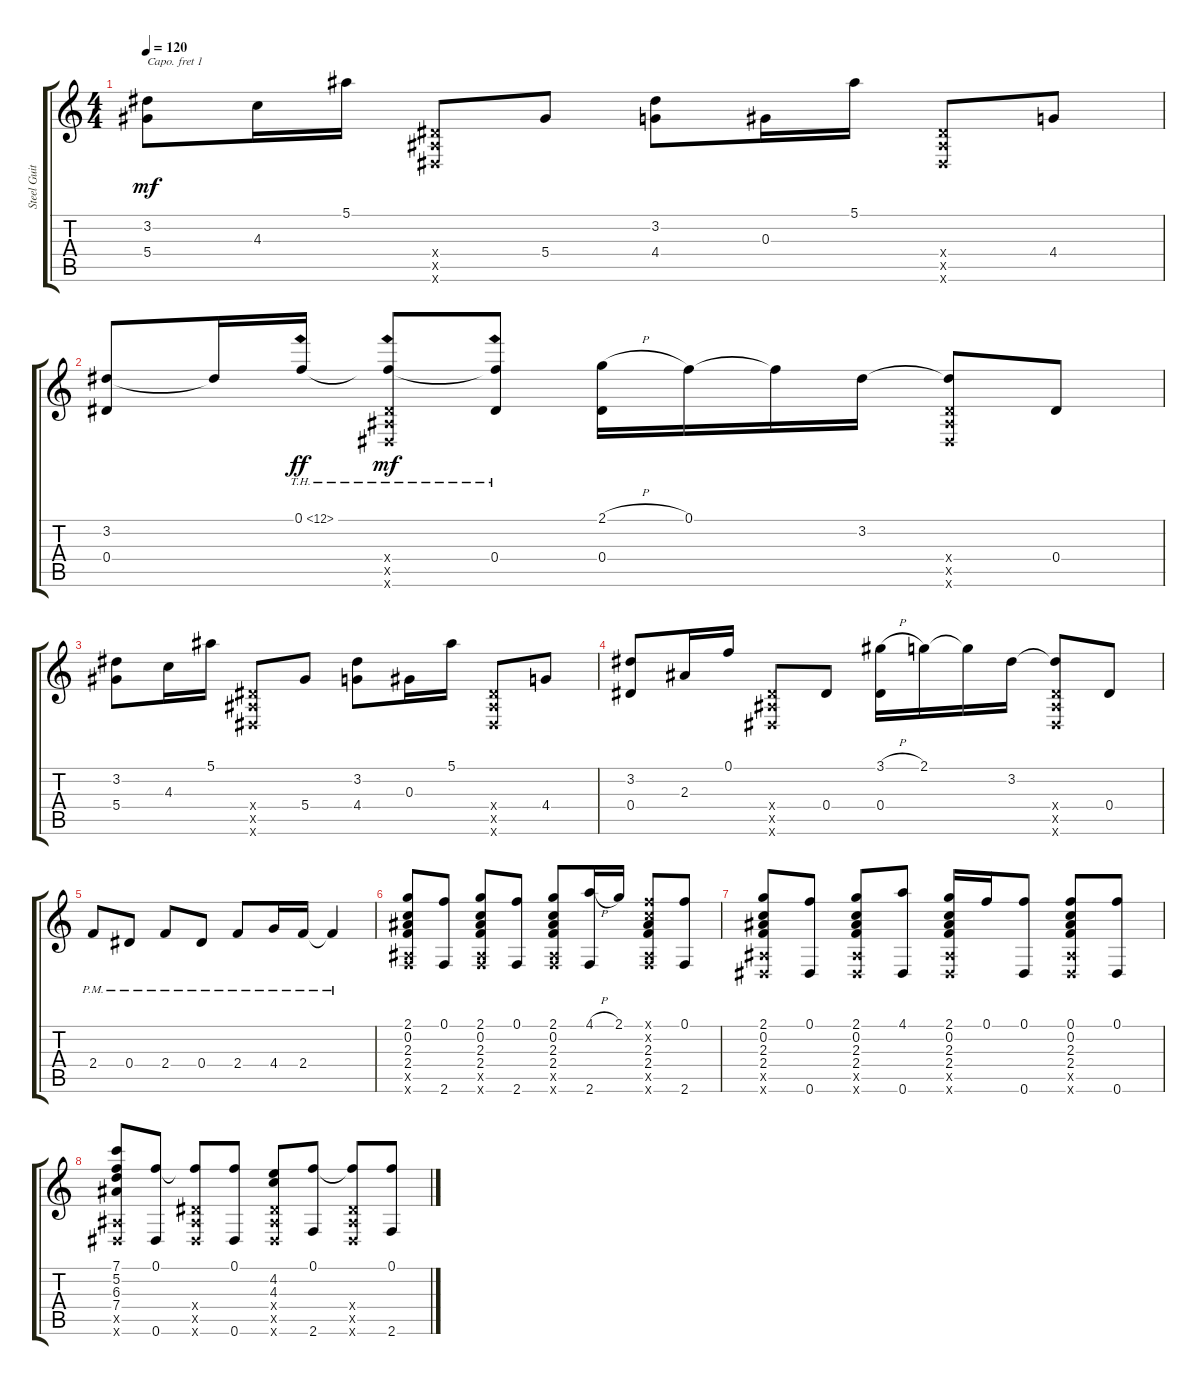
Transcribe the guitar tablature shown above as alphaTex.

\track ("Steel Guitar" "Steel Guit") {instrument acousticguitarsteel}
\staff {score tabs}
\capo 1
\tuning (E4 B3 G3 D3 A2 D2) {hide}
\ts (4 4)
\tempo 120
\clef g2
\ks c
(3.2 5.4).8{dy mf} 4.3.16 5.1.16 (0.4{x} 0.5{x} 0.6{x}).8 5.4.8 (3.2 4.4).8 0.3.16 5.1.16 (0.4{x} 0.5{x} 0.6{x}).8 4.4.8 |
(3.2 0.4).8 3.2{t}.16 0.1{th 12}.16{dy ff} (0.1{th 12 t} 0.4{x} 0.5{x} 0.6{x}).8{dy mf} (0.1{th 12 t} 0.4).8 (2.1{h} 0.4).16 0.1.16 0.1{t}.16 3.2.16 (3.2{t} 0.4{x} 0.5{x} 0.6{x}).8 0.4.8 |
(3.2 5.4).8 4.3.16 5.1.16 (0.4{x} 0.5{x} 0.6{x}).8 5.4.8 (3.2 4.4).8 0.3.16 5.1.16 (0.4{x} 0.5{x} 0.6{x}).8 4.4.8 |
(3.2 0.4).8 2.3.16 0.1.16 (0.4{x} 0.5{x} 0.6{x}).8 0.4.8 (3.1{h} 0.4).16 2.1.16 2.1{t}.16 3.2.16 (3.2{t} 0.4{x} 0.5{x} 0.6{x}).8 0.4.8 |
2.4{pm}.8 0.4{pm}.8 2.4{pm}.8 0.4{pm}.8 2.4{pm}.8 4.4{pm}.16 2.4{pm}.16 2.4{pm t}.4 |
(2.1 0.2 2.3 2.4 0.5{x} 2.6{x}).8 (0.1 2.6).8 (2.1 0.2 2.3 2.4 0.5{x} 2.6{x}).8 (0.1 2.6).8 (2.1 0.2 2.3 2.4 0.5{x} 2.6{x}).8 (4.1{h} 2.6).16 2.1.16 (0.1{x} 0.2{x} 2.3 2.4 0.5{x} 2.6{x}).8 (0.1 2.6).8 |
(2.1 0.2 2.3 2.4 0.5{x} 0.6{x}).8 (0.1 0.6).8 (2.1 0.2 2.3 2.4 0.5{x} 0.6{x}).8 (4.1 0.6).8 (2.1 0.2 2.3 2.4 0.5{x} 0.6{x}).16 0.1.16 (0.1 0.6).8 (0.1 0.2 2.3 2.4 0.5{x} 0.6{x}).8 (0.1 0.6).8 |
(7.1 5.2 6.3 7.4 0.5{x} 0.6{x}).8 (0.1 0.6).8 (0.1{t} 0.4{x} 0.5{x} 0.6{x}).8 (0.1 0.6).8 (4.2 4.3 0.4{x} 0.5{x} 0.6{x}).8 (0.1 2.6).8 (0.1{t} 0.4{x} 0.5{x} 0.6{x}).8 (0.1 2.6).8
